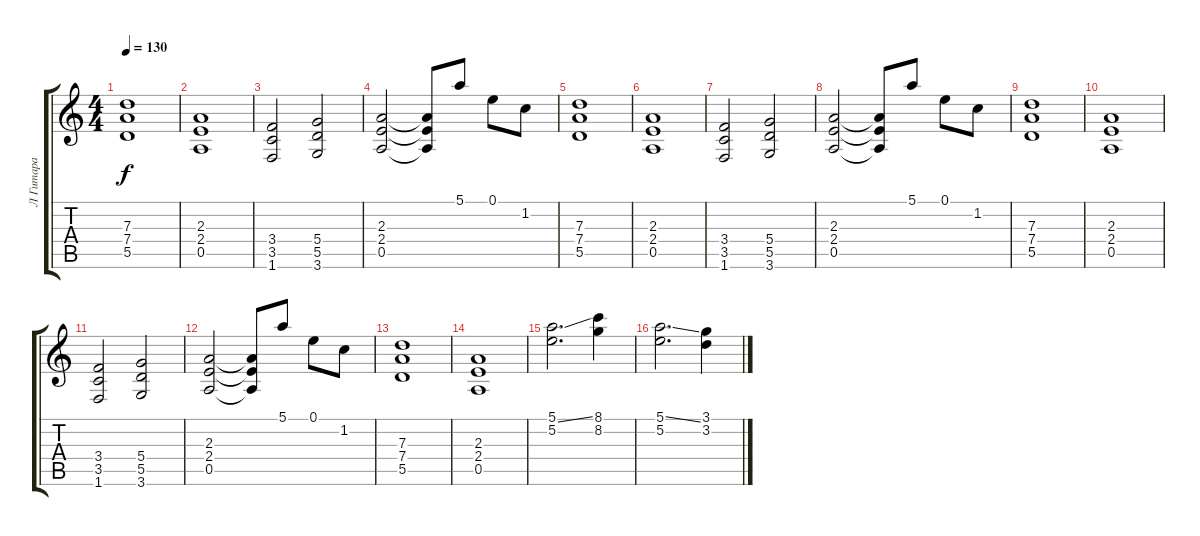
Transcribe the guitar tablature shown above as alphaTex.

\track ("Л Гитара" "Л Гитара") {instrument distortionguitar}
\staff {score tabs}
\tuning (E4 B3 G3 D3 A2 E2) {hide}
\ts (4 4)
\tempo 130
\clef g2
\ks c
(7.3 7.4 5.5).1{dy f} |
(2.3 2.4 0.5).1 |
(3.4 3.5 1.6).2 (5.4 5.5 3.6).2 |
(2.3 2.4 0.5).2 (2.3{t} 2.4{t} 0.5{t}).8 5.1.8 0.1.8 1.2.8 |
(7.3 7.4 5.5).1 |
(2.3 2.4 0.5).1 |
(3.4 3.5 1.6).2 (5.4 5.5 3.6).2 |
(2.3 2.4 0.5).2 (2.3{t} 2.4{t} 0.5{t}).8 5.1.8 0.1.8 1.2.8 |
(7.3 7.4 5.5).1 |
(2.3 2.4 0.5).1 |
(3.4 3.5 1.6).2 (5.4 5.5 3.6).2 |
(2.3 2.4 0.5).2 (2.3{t} 2.4{t} 0.5{t}).8 5.1.8 0.1.8 1.2.8 |
(7.3 7.4 5.5).1 |
(2.3 2.4 0.5).1 |
(5.1{ss} 5.2).2{d} (8.1 8.2).4 |
(5.1{ss} 5.2).2{d} (3.1 3.2).4
